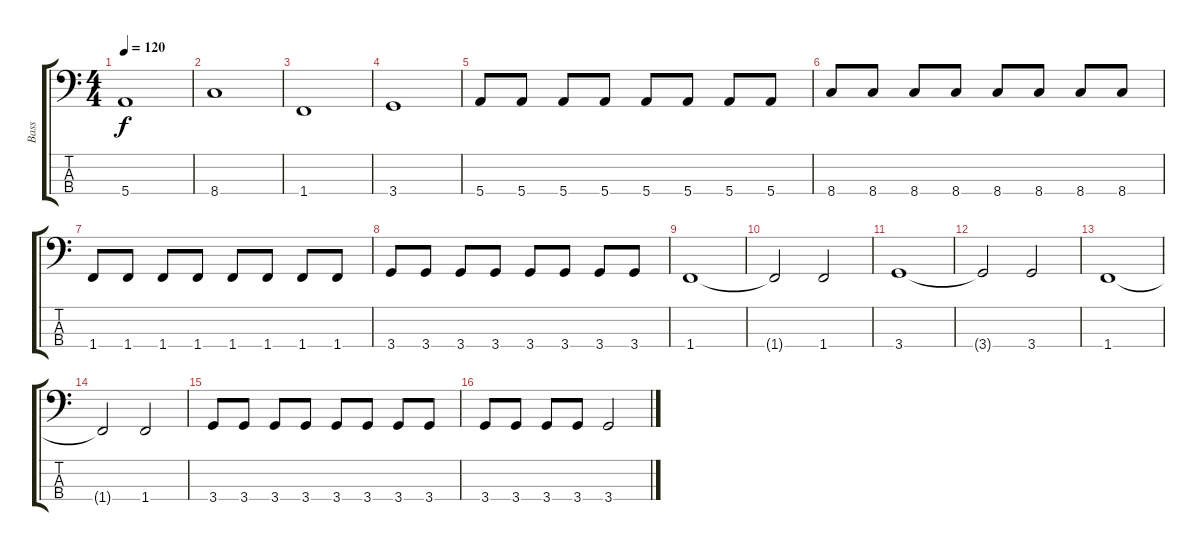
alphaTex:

\track ("Bass" "Bass") {instrument electricbassfinger}
\staff {score tabs}
\tuning (G2 D2 A1 E1) {hide}
\ts (4 4)
\tempo 120
\clef f4
\ks c
5.4.1{dy f} |
8.4.1 |
1.4.1 |
3.4.1 |
5.4.8 5.4.8 5.4.8 5.4.8 5.4.8 5.4.8 5.4.8 5.4.8 |
8.4.8 8.4.8 8.4.8 8.4.8 8.4.8 8.4.8 8.4.8 8.4.8 |
1.4.8 1.4.8 1.4.8 1.4.8 1.4.8 1.4.8 1.4.8 1.4.8 |
3.4.8 3.4.8 3.4.8 3.4.8 3.4.8 3.4.8 3.4.8 3.4.8 |
1.4.1 |
1.4{t}.2 1.4.2 |
3.4.1 |
3.4{t}.2 3.4.2 |
1.4.1 |
1.4{t}.2 1.4.2 |
3.4.8 3.4.8 3.4.8 3.4.8 3.4.8 3.4.8 3.4.8 3.4.8 |
3.4.8 3.4.8 3.4.8 3.4.8 3.4.2
